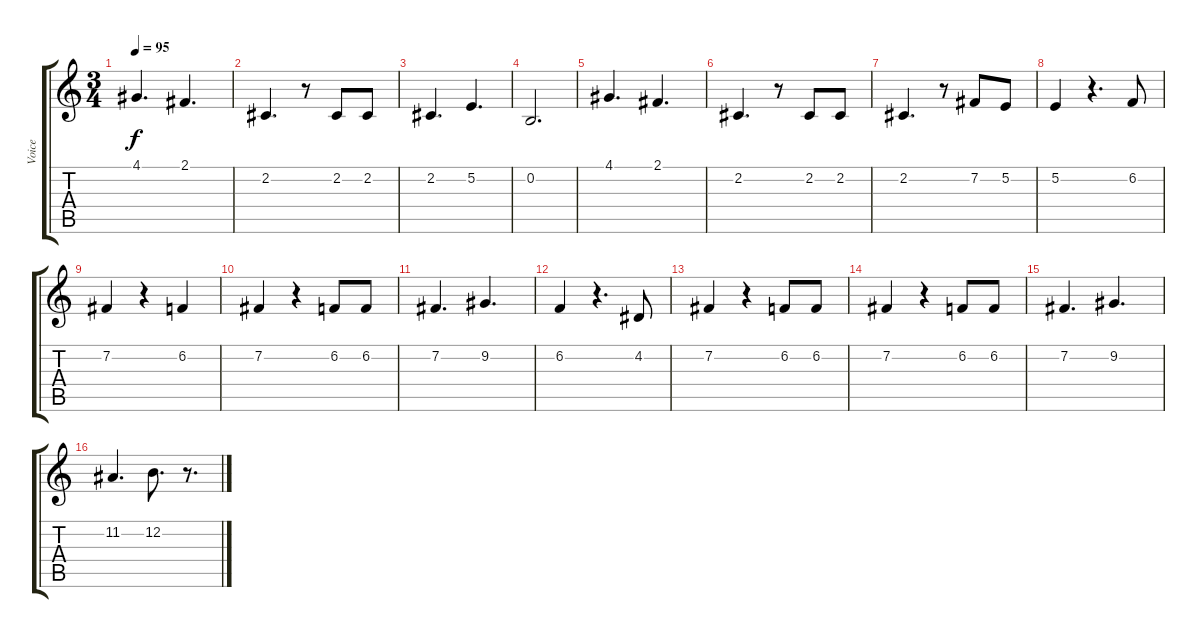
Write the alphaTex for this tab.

\track ("Voice" "Voice") {instrument oboe}
\staff {score tabs}
\tuning (E4 B3 G3 D3 A2 E2) {hide}
\ts (3 4)
\tempo 95
\clef g2
\ks c
4.1.4{d dy f} 2.1.4{d} |
2.2.4{d} r.8 2.2.8 2.2.8 |
2.2.4{d} 5.2.4{d} |
0.2.2{d} |
4.1.4{d} 2.1.4{d} |
2.2.4{d} r.8 2.2.8 2.2.8 |
2.2.4{d} r.8 7.2.8 5.2.8 |
5.2.4 r.4{d} 6.2.8{volume 15} |
7.2.4 r.4 6.2.4{volume 12} |
7.2.4 r.4 6.2.8{volume 13} 6.2.8 |
7.2.4{d} 9.2.4{d} |
6.2.4 r.4{d} 4.2.8 |
7.2.4 r.4 6.2.8 6.2.8 |
7.2.4 r.4 6.2.8 6.2.8 |
7.2.4{d} 9.2.4{d} |
11.2.4{d} 12.2.8{d} r.8{d}
